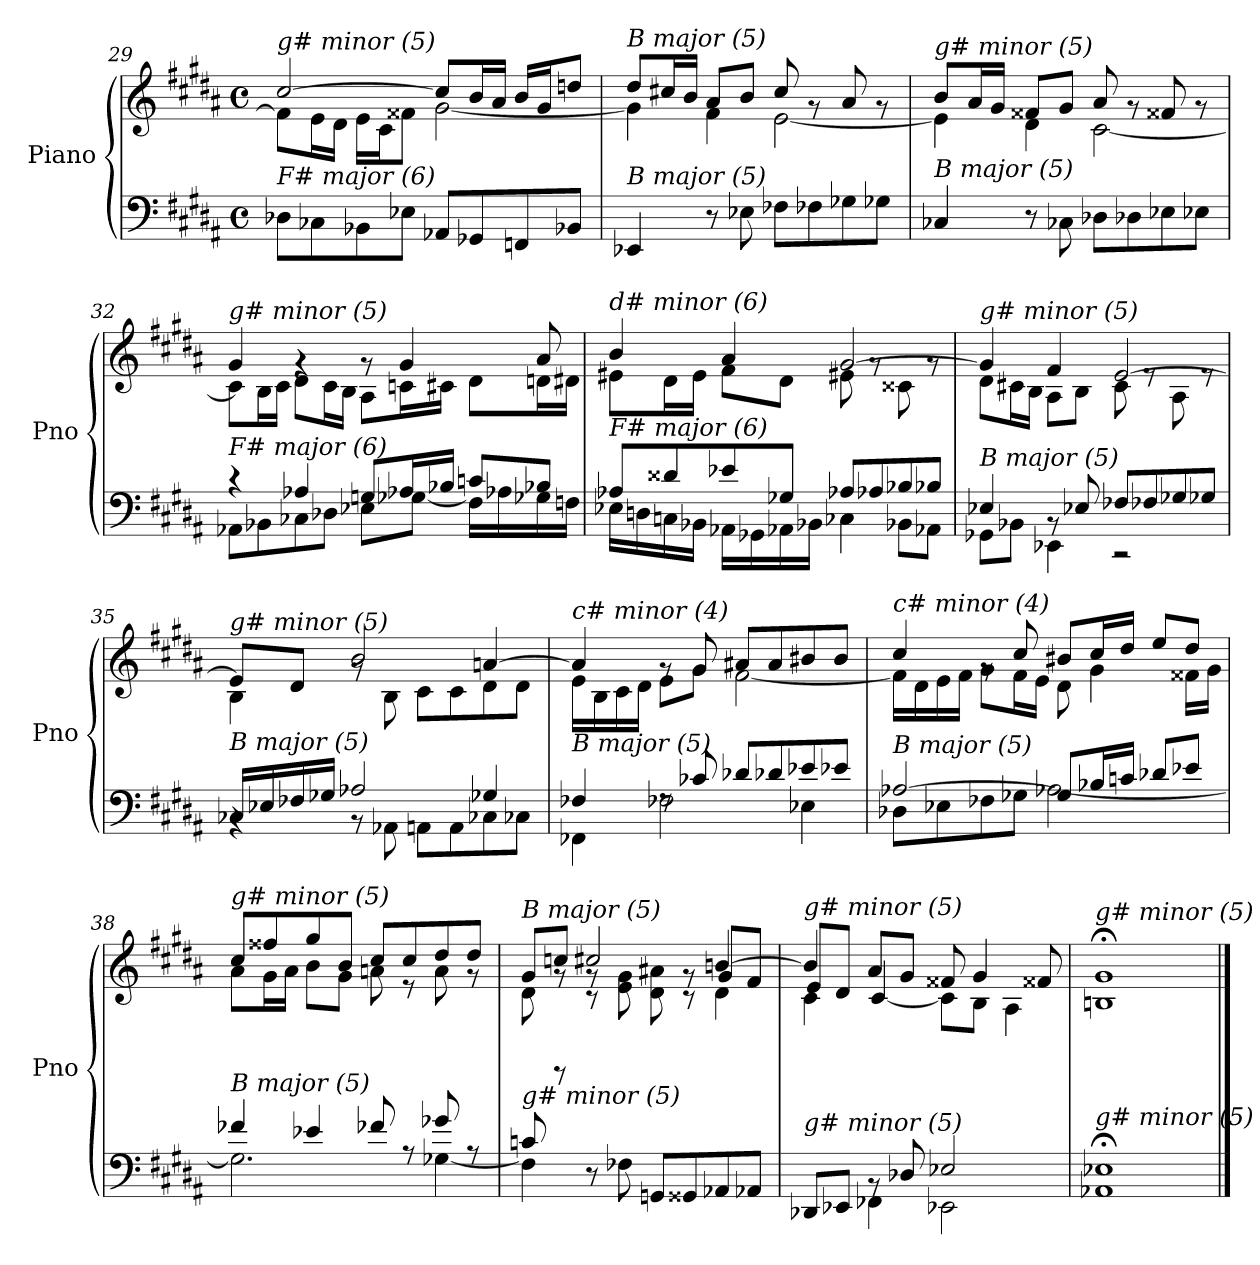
**kern	**kern
*part1	*part1
*staff2	*staff1
*I"Piano	*
*I'Pno	*
!!LO:LB:g=z
*clefF4	*clefG2
*k[f#c#g#d#a#]	*k[f#c#g#d#a#]
*M4/4	*M4/4
*met(c)	*met(c)
=29	=29
*	*^
!	!LO:TX:i:t=g# minor (5)	!
!LO:TX:i:t=F# major (6)	!	!
8D-Xi\L	[2cc#/	8f#\L]
8C-Xi\	.	16e\L
.	.	16d#\JJ
8BB-Xi\	.	16e\LL
.	.	16c#\J
8E-Xi\J	.	8f##X\J
8AA-Xi/L	8cc#/L]	[2g#\
8GG-Xi/	16b/L	.
.	16a#/JJ	.
8FFni/	16b/LL	.
.	16g#/J	.
8BB-Xi/J	8ddni/J	.
!!LO:LB:g=z	!!
=30	=30	=30
!	!LO:TX:i:t=B major (5)	!
!LO:TX:i:t=B major (5)	!	!
4EE-Xi/	8dd#/L	4g#\]
.	16cc#X/L	.
.	16b/JJ	.
8r	8a#/L	4f#\
8E-Xi\	8b/J	.
8F-Xi\L	8cc#/	[2e\
8F-Xi\	8rg	.
8G-Xi\	8a#/	.
8G-Xi\J	8rg	.
=31	=31	=31
!	!LO:TX:i:t=g# minor (5)	!
!LO:TX:i:t=B major (5)	!	!
4C-Xi/	8b/L	4e\]
.	16a#/L	.
.	16g#/JJ	.
8r	8f##X/L	4d#\
8C-Xi\	8g#/J	.
8D-Xi\L	8a#/	[2c#\
8D-Xi\	8rg	.
8E-Xi\	8f##X/	.
8E-Xi\J	8rg	.
=32	=32	=32
*^	*	*
!	!	!LO:TX:i:t=g# minor (5)	!
!LO:TX:i:t=F# major (6)	!	!	!
4r	8AA-Xi\L	4g#/	8c#\L]
.	8BB-Xi\	.	16B\L
.	.	.	16c#\JJ
4A-Xi/	8C-Xi\	4rg	8d#\L
.	8D-Xi\J	.	16c#\L
.	.	.	16B\JJ
8Gni/L	8E-Xi\L	8rg	8A#\L
16A-Xi/L	[8G-Xi\J	4g#/	16cni\L
16B-Xi/JJ	.	.	16c#\JJ
8cni/L	16F#\LL]	.	8d#\L
.	16A-Xi\	.	.
8B-Xi/J	16G-Xi\	8a#/	16dni\L
.	16Fni\JJ	.	16d#\JJ
!!LO:LB:g=z	!!
=33	=33	=33	=33
!	!	!LO:TX:i:t=d# minor (6)	!
!LO:TX:i:t=F# major (6)	!	!	!
8A-Xi/L	16E-Xi\LL	4b/	8e#X\L
.	16Dni\	.	.
8d##Xi/	16Cni\	.	16d#\L
.	16BB-Xi\JJ	.	16e#\JJ
8e-Xi/	16AA-Xi\LL	4a#/	8f#\L
.	16GG-Xi\	.	.
8G-Xi/J	16AA-Xi\	.	8d#\J
.	16BB-Xi\JJ	.	.
8A-Xi/L	4C-Xi\	[2g#/	8e#X\
8A-Xi/	.	.	8rg
8B-Xi/	8BB-Xi\L	.	8c##X\
8B-Xi/J	8AA-Xi\J	.	8rg
=34	=34	=34	=34
!	!	!LO:TX:i:t=g# minor (5)	!
!LO:TX:i:t=B major (5)	!	!	!
4E-Xi/	8GG-Xi\L	4g#/]	8d#\L
.	8BB-Xi\J	.	16c#X\L
.	.	.	16B\JJ
8rBB	4EE-Xi\	4f#/	8A#\L
8E-Xi/	.	.	8B\J
8F-Xi/L	2r	[2e/	8c#\
8F-Xi/	.	.	8re
8G-Xi/	.	.	8A#\
8G-Xi/J	.	.	8re
=35	=35	=35	=35
!	!	!LO:TX:i:t=g# minor (5)	!
!LO:TX:i:t=B major (5)	!	!	!
16C-Xi/LL	4rBB	8e/L]	4B\
16E-Xi/	.	.	.
16F-Xi/	.	8d#/J	.
16G-Xi/JJ	.	.	.
2A-Xi/	8rBB	2b/	8rg
.	8AA-Xi\	.	8B\
.	8AAn\L	.	8c#\L
.	8AA\	.	8c#\
4G-Xi/	8C-Xi\	[4an/	8d#\
.	8C-Xi\J	.	8d#\J
!!LO:LB:g=z	!!
=36	=36	=36	=36
!	!	!LO:TX:i:t=c# minor (4)	!
!LO:TX:i:t=B major (5)	!	!	!
4F-Xi/	4FF-Xi\	4a/]	16e\LL
.	.	.	16B\
.	.	.	16c#\
.	.	.	16d#\JJ
8rF	2F-Xi\	8rg	8e\L
8c-Xi/	.	8g#/	8g#\J
8d-Xi/L	.	8a#X/L	[2f#\
8d-Xi/	.	8a#/	.
8e-Xi/	4E-Xi\	8b#X/	.
8e-Xi/J	.	8b#/J	.
=37	=37	=37	=37
!	!	!LO:TX:i:t=c# minor (4)	!
!LO:TX:i:t=B major (5)	!	!	!
[2A-Xi/	8D-Xi\L	4cc#/	16f#\LL]
.	.	.	16d#\
.	8E-Xi\	.	16e\
.	.	.	16f#\JJ
.	8F-Xi\	8rg	8g#\L
.	8G-Xi\J	8cc#/	16f#\L
.	.	.	16e\JJ
8G#/L]	[2A-Xi\	8b#X/L	8d#\
16B-Xi/L	.	16cc#/L	4g#\
16cni/JJ	.	16dd#/JJ	.
8d-Xi/L	.	8ee/L	.
8e-Xi/J	.	8dd#/J	16f##X\LL
.	.	.	16g#\JJ
=38	=38	=38	=38
!	!	!LO:TX:i:t=g# minor (5)	!
!LO:TX:i:t=B major (5)	!	!	!
4f-Xi/	2.G#\]	8cc#/L	8a#\L
.	.	8ff##X/	16g#\L
.	.	.	16a#\JJ
4e-Xi/	.	8gg#/	8b\L
.	.	8b/J	8g#\J
8f-Xi/	.	8cc#/L	8an\
8rA	.	8cc#/	8r
8g-Xi/	[4G-Xi\	8dd#/	8a\
8rA	.	8dd#/J	8r
!!LO:PB:g=z
=39	=39	=39	=39
*	*^	*^	*^
!	!	!	!LO:TX:i:t=B major (5)	!	!	!
!LO:TX:i:t=g# minor (5)	!	!	!	!	!	!
8cni/	4ryy	4F#\]	8g#/L	8d#\	8ryy	4ryy
4ryy	.	.	8ccni/J	8rg	8rCC	.
.	8r	2.ryy	2cc#/	8rg	8rc	2.ryy
4ryy	8F-Xi\	.	.	8e\ 8g#\	4ryy	.
.	8GGni/L	.	.	8d#\ 8a#X\	.	.
4.ryy	8GG##i/	.	.	8rg	8rc	.
.	8AA-Xi/	.	[4bn/	4d#\	8g#/L	.
.	8AA-Xi/J	.	.	.	8f#/J	.
=40	=40	=40	=40	=40	=40	=40
!	!	!	!LO:TX:i:t=g# minor (5)	!	!	!
!LO:TX:i:t=g# minor (5)	!	!	!	!	!	!
4ryy	8DD-Xi/L	4ryy	4b/]	4c#\	8e/L	4ryy
.	8EE-Xi/J	.	.	.	8d#/J	.
2.ryy	8rBB	4FF-Xi\	8a#/L	[4c#/	2.ryy	2.ryy
.	8D-Xi/	.	8g#/J	.	.	.
.	2E-Xi/	2EE-Xi\	8f##X/	8c#\L]	.	.
.	.	.	4g#/	8B\J	.	.
.	.	.	.	4A#\	.	.
.	.	.	8f##X/	.	.	.
*v	*v	*v	*	*	*	*
*	*v	*v	*v	*v
=41	=41
!	!LO:TX:i:t=g# minor (5)
!LO:TX:i:t=g# minor (5)	!
1AA-Xi; 1E-Xi;	1Bn;< 1g#;<
==	==
*-	*-
